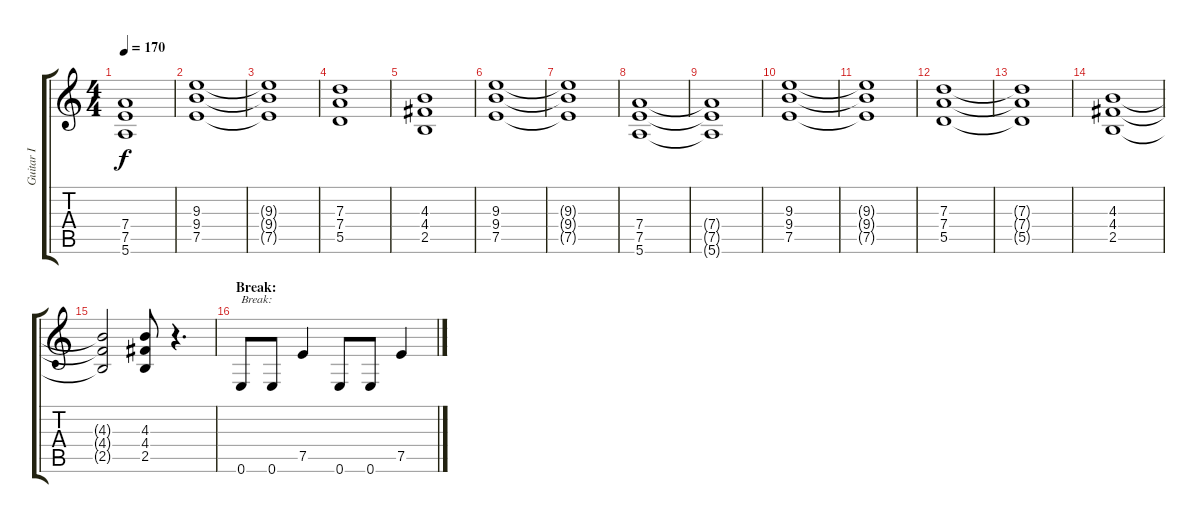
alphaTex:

\track ("Guitar I" "Guitar I") {instrument distortionguitar}
\staff {score tabs}
\tuning (E4 B3 G3 D3 A2 E2) {hide}
\ts (4 4)
\tempo 170
\clef g2
\ks c
(7.4{t} 7.5{t} 5.6{t}).1{dy f} |
(9.3 9.4 7.5).1 |
(9.3{t} 9.4{t} 7.5{t}).1 |
(7.3 7.4 5.5).1 |
(4.3 4.4 2.5).1 |
(9.3 9.4 7.5).1 |
(9.3{t} 9.4{t} 7.5{t}).1 |
(7.4 7.5 5.6).1 |
(7.4{t} 7.5{t} 5.6{t}).1 |
(9.3 9.4 7.5).1 |
(9.3{t} 9.4{t} 7.5{t}).1 |
(7.3 7.4 5.5).1 |
(7.3{t} 7.4{t} 5.5{t}).1 |
(4.3 4.4 2.5).1 |
(4.3{t} 4.4{t} 2.5{t}).2 (4.3 4.4 2.5).8 r.4{d} |
\section ("" "Break:")
0.6.8{txt "Break:"} 0.6.8 7.5.4 0.6.8 0.6.8 7.5.4
